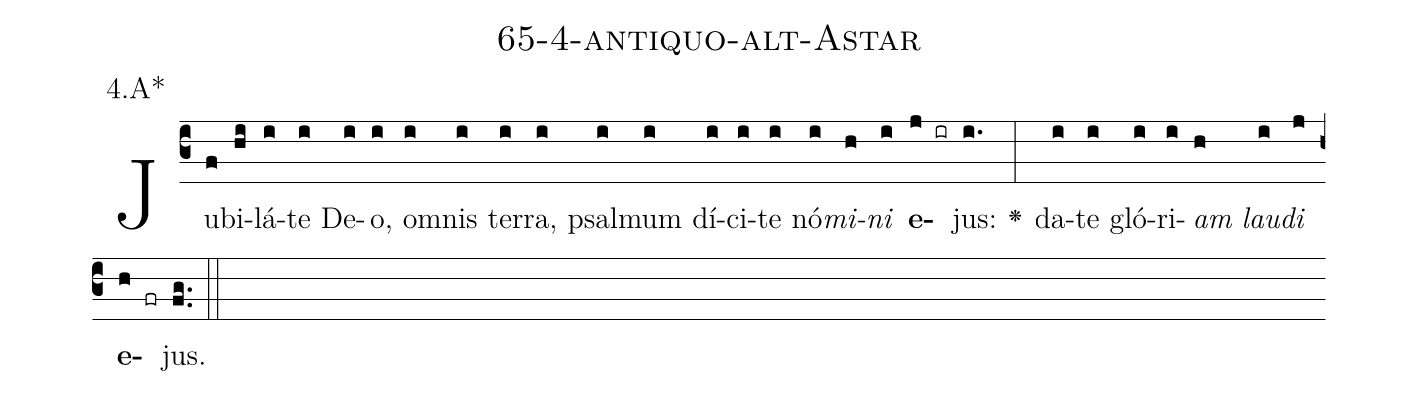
name: 65-4-antiquo-alt-Astar;
annotation: 4.A*;
%%
(c3)Ju(f)bi(hi)lá(i)te(i) De(i)o,(i) om(i)nis(i) ter(i)ra,(i) psal(i)mum(i) dí(i)ci(i)te(i) nó(i)<i>mi</i>(h)<i>ni</i>(i) <b>e</b>(j ir)jus:(i.) <v>\greheightstar</v>(:) da(i)te(i) gló(i)ri(i)<i>am</i>(h) <i>lau</i>(i)<i>di</i>(j) <b>e</b>(h fr)jus.(fg..) (::)


%E(i) u(h) o(i) u(j) a(h) e.(fg..) (::)
